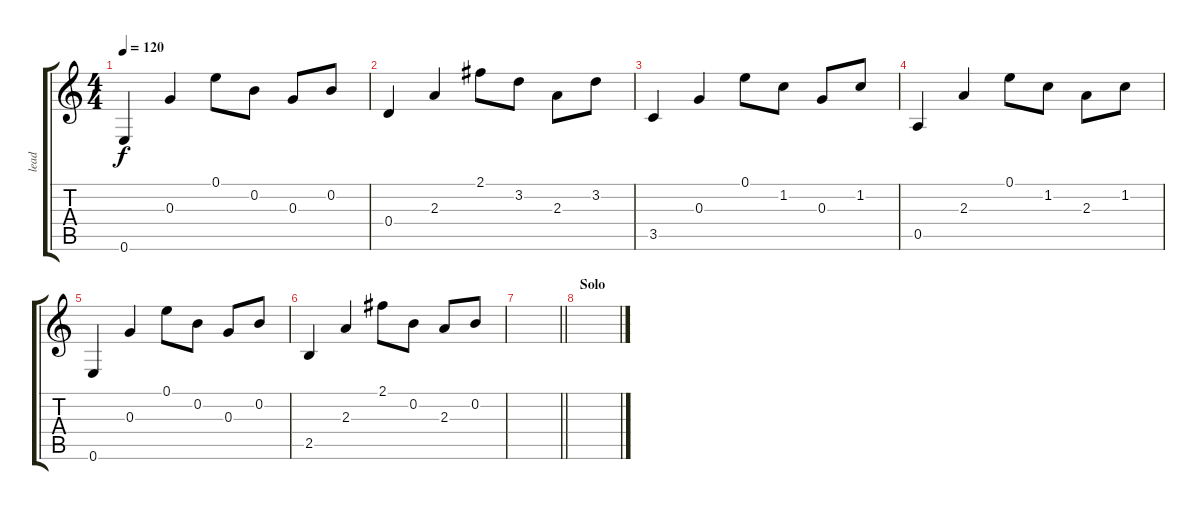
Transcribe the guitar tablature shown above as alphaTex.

\track ("lead" "lead") {instrument electricguitarjazz}
\staff {score tabs}
\tuning (E4 B3 G3 D3 A2 E2) {hide}
\ts (4 4)
\tempo 120
\clef g2
\ks c
0.6.4{dy f} 0.3.4 0.1.8 0.2.8 0.3.8 0.2.8 |
0.4.4 2.3.4 2.1.8 3.2.8 2.3.8 3.2.8 |
3.5.4 0.3.4 0.1.8 1.2.8 0.3.8 1.2.8 |
0.5.4 2.3.4 0.1.8 1.2.8 2.3.8 1.2.8 |
0.6.4 0.3.4 0.1.8 0.2.8 0.3.8 0.2.8 |
2.5.4 2.3.4 2.1.8 0.2.8 2.3.8 0.2.8 |
\barLineRight lightlight
|
\section ("" "Solo")
